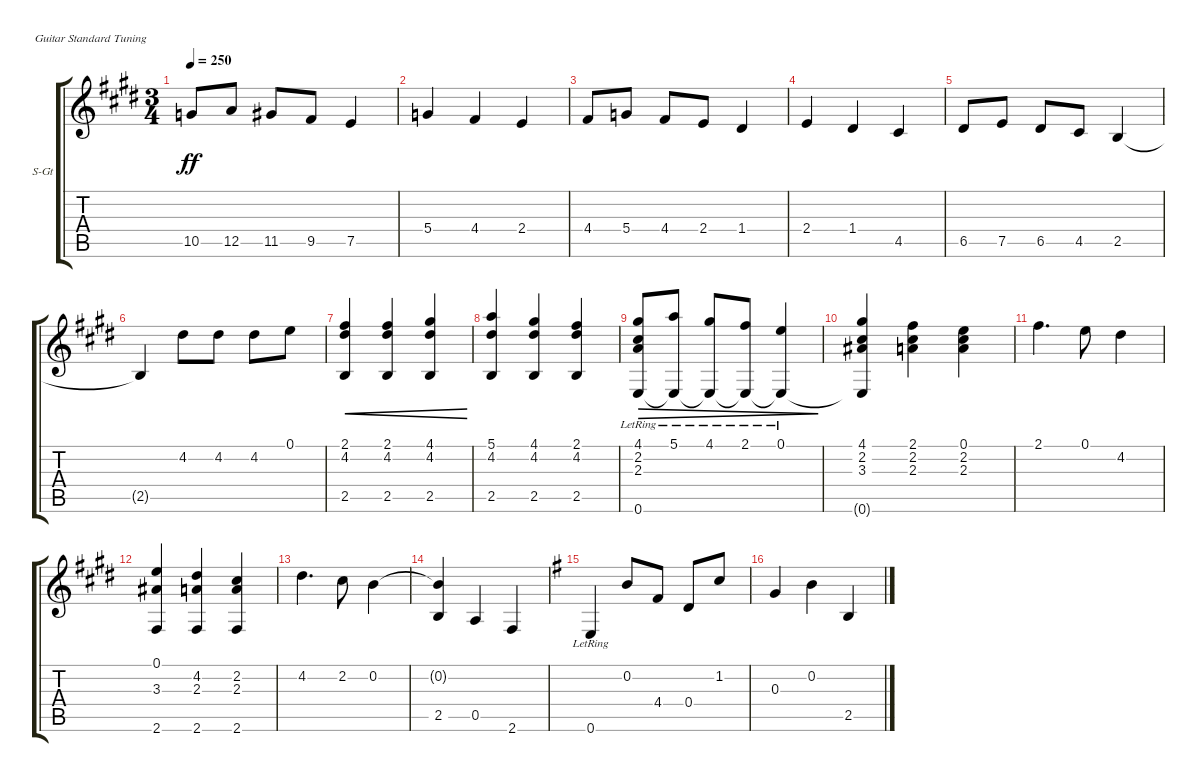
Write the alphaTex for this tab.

\defaultSystemsLayout 4
\bracketExtendMode groupsimilarinstruments
\firstSystemTrackNameOrientation horizontal
\otherSystemsTrackNameOrientation horizontal
\track ("Steel Guitar" "S-Gt") {instrument acousticguitarnylon}
\staff {score tabs}
\tuning (E4 B3 G3 D3 A2 E2)
\ts (3 4)
\tempo 250
\clef g2
\ks e
10.5.8{dy ff} 12.5.8 11.5.8 9.5.8 7.5.4 |
5.4.4 4.4.4 2.4.4 |
4.4.8 5.4.8 4.4.8 2.4.8 1.4.4 |
2.4.4 1.4.4 4.5.4 |
6.5.8 7.5.8 6.5.8 4.5.8 2.5.4 |
2.5{t}.4 4.2.8 4.2.8 4.2.8 0.1.8 |
(2.1 4.2 2.5).4{cre} (2.5 4.2 2.1).4{cre} (4.1 4.2 2.5).4{cre} |
(2.5 4.2 5.1).4 (2.5 4.1 4.2).4 (2.5 4.2 2.1).4 |
(4.1 2.2{lr} 2.3{lr} 0.6{lr}).8{dec} (5.1 0.6{lr t}).8{dec} (4.1 0.6{lr t}).8{dec} (2.1 0.6{lr t}).8{dec} (0.1 0.6{lr t}).4{dec} |
(4.1 3.3 2.2 0.6{t}).4 (2.1 2.3 2.2).4 (0.1 2.2 2.3).4 |
2.1.4{d} 0.1.8 4.2.4 |
(0.1 3.3 2.6).4 (2.6 2.3 4.2).4 (2.3 2.2 2.6).4 |
4.2.4{d} 2.2.8 0.2.4 |
(0.2{t} 2.5).4 0.5.4 2.6.4 |
\ks g
0.6{lr}.4 0.2.8 4.4.8 0.4.8 1.2.8 |
0.3.4 0.2.4 2.5.4
